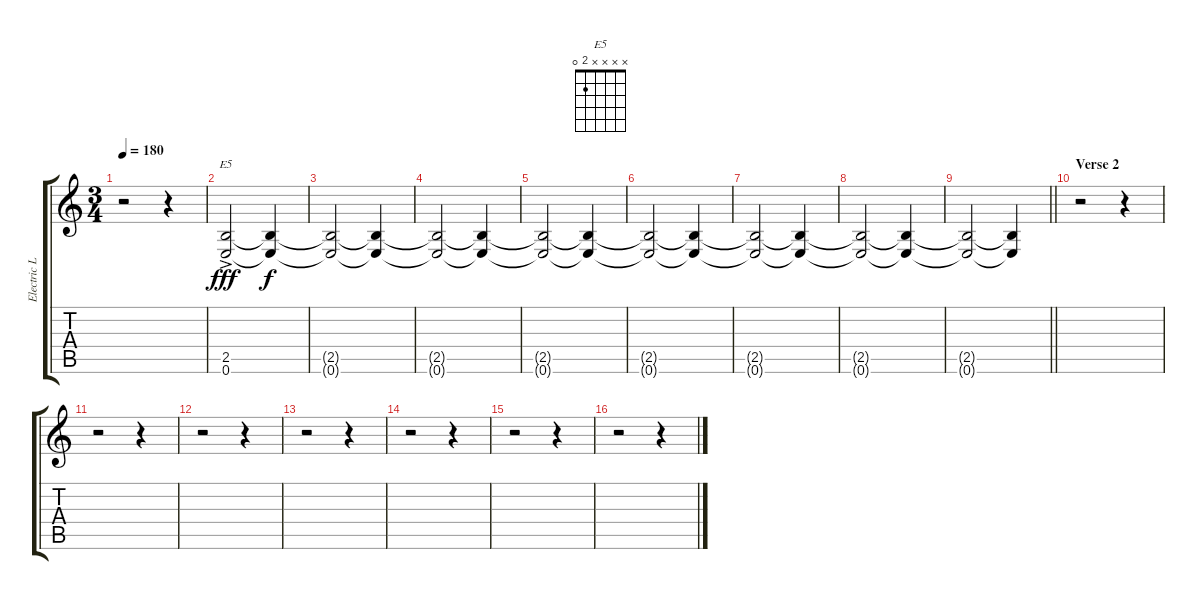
\track ("Electric Lead" "Electric L") {instrument distortionguitar}
\staff {score tabs}
\tuning (E4 B3 G3 D3 A2 E2) {hide}
\chord ("E5" x x x x 2 0)
\ts (3 4)
\tempo 180
\clef g2
\ks c
r.2{dy f} r.4 |
(2.5{ac} 0.6).2{ch "E5" dy fff} (2.5{t} 0.6{t}).4{dy f} |
(2.5{t} 0.6{t}).2 (2.5{t} 0.6{t}).4 |
(2.5{t} 0.6{t}).2 (2.5{t} 0.6{t}).4 |
(2.5{t} 0.6{t}).2 (2.5{t} 0.6{t}).4 |
(2.5{t} 0.6{t}).2 (2.5{t} 0.6{t}).4{volume 5} |
(2.5{t} 0.6{t}).2 (2.5{t} 0.6{t}).4 |
(2.5{t} 0.6{t}).2 (2.5{t} 0.6{t}).4 |
\barLineRight lightlight
(2.5{t} 0.6{t}).2 (2.5{t} 0.6{t}).4 |
\section ("" "Verse 2")
r.2 r.4 |
r.2 r.4 |
r.2 r.4 |
r.2 r.4 |
r.2 r.4 |
r.2 r.4 |
r.2{volume 13} r.4
